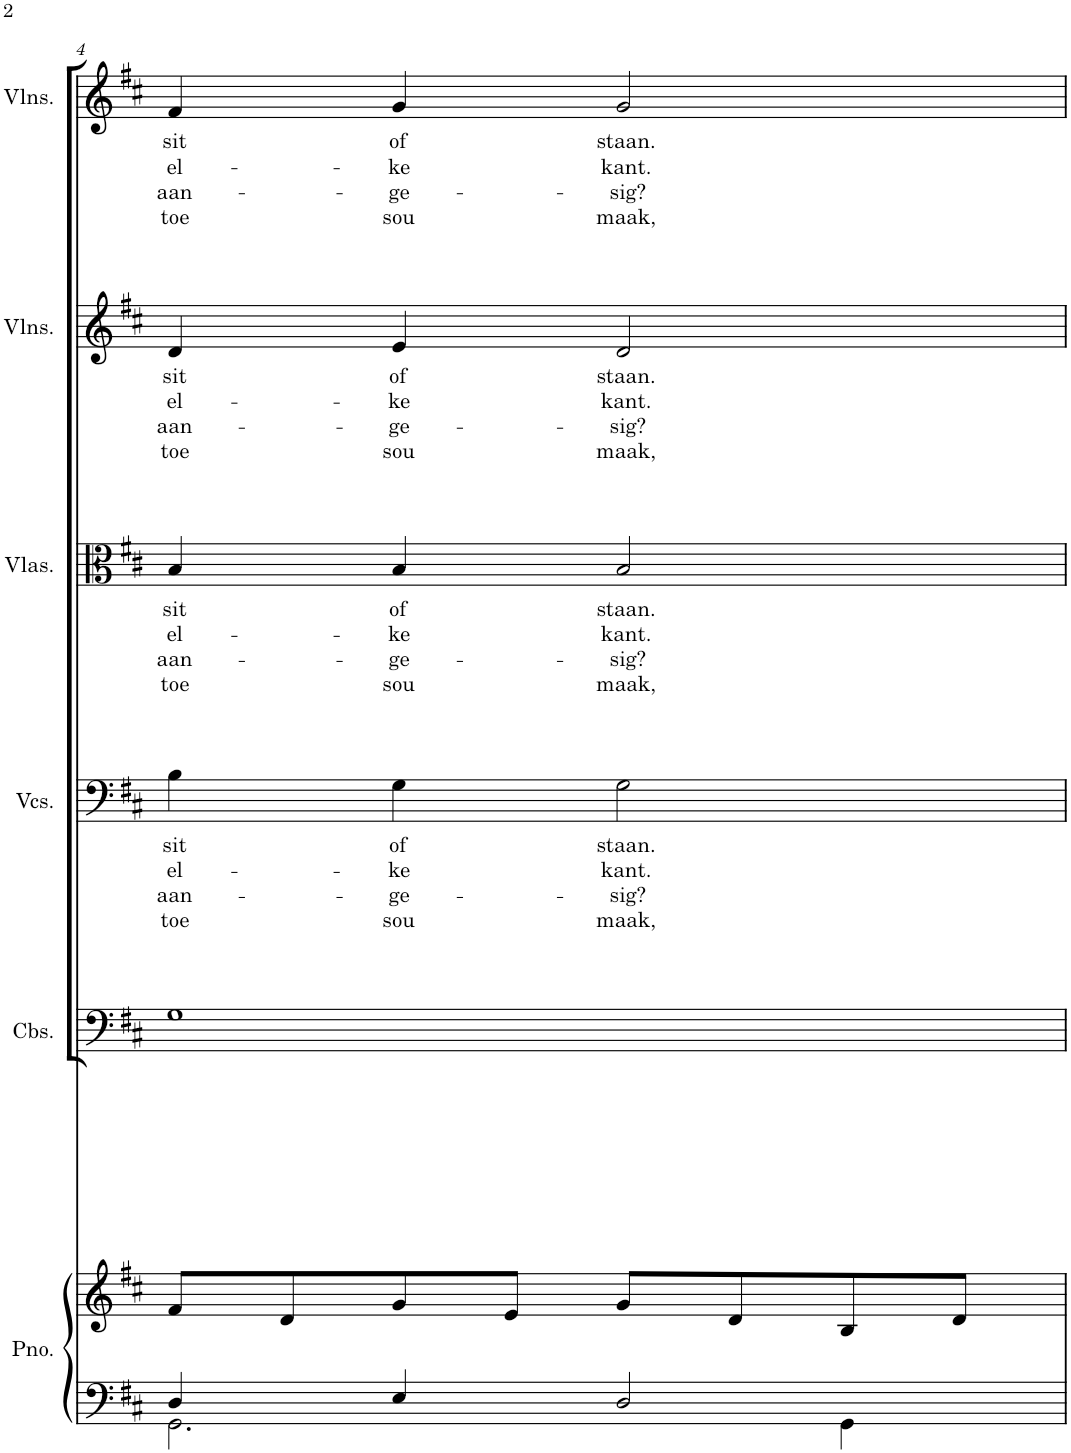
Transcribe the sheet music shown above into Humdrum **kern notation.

**kern	**kern	**kern	**kern	**text	**text	**text	**text	**kern	**text	**text	**text	**text	**kern	**text	**text	**text	**text	**kern	**text	**text	**text	**text
*part6	*part6	*part5	*part4	*part4	*part4	*part4	*part4	*part3	*part3	*part3	*part3	*part3	*part2	*part2	*part2	*part2	*part2	*part1	*part1	*part1	*part1	*part1
*staff7	*staff6	*staff5	*staff4	*staff4	*staff4	*staff4	*staff4	*staff3	*staff3	*staff3	*staff3	*staff3	*staff2	*staff2	*staff2	*staff2	*staff2	*staff1	*staff1	*staff1	*staff1	*staff1
*I"Piano	*	*I"Contrabasses	*I"Violoncellos	*	*	*	*	*I"Violas	*	*	*	*	*I"Violins	*	*	*	*	*I"Violins	*	*	*	*
*I'Pno.	*	*I'Cbs.	*I'Vcs.	*	*	*	*	*I'Vlas.	*	*	*	*	*I'Vlns.	*	*	*	*	*I'Vlns.	*	*	*	*
!!LO:PB:g=z
*clefF4	*clefG2	*clefF4	*clefF4	*	*	*	*	*clefC3	*	*	*	*	*clefG2	*	*	*	*	*clefG2	*	*	*	*
*	*	*Trd7c12	*	*	*	*	*	*	*	*	*	*	*	*	*	*	*	*	*	*	*	*
*k[f#c#]	*k[f#c#]	*k[f#c#]	*k[f#c#]	*	*	*	*	*k[f#c#]	*	*	*	*	*k[f#c#]	*	*	*	*	*k[f#c#]	*	*	*	*
*M2/2	*M2/2	*M2/2	*M2/2	*	*	*	*	*M2/2	*	*	*	*	*M2/2	*	*	*	*	*M2/2	*	*	*	*
*met(c|)	*met(c|)	*met(c|)	*met(c|)	*	*	*	*	*met(c|)	*	*	*	*	*met(c|)	*	*	*	*	*met(c|)	*	*	*	*
=4	=4	=4	=4	=4	=4	=4	=4	=4	=4	=4	=4	=4	=4	=4	=4	=4	=4	=4	=4	=4	=4	=4
*^	*	*	*	*	*	*	*	*	*	*	*	*	*	*	*	*	*	*	*	*	*	*
!	!	!	!	!	!LO:LY:b	!LO:LY:b	!LO:LY:b	!LO:LY:b	!	!LO:LY:b	!LO:LY:b	!LO:LY:b	!LO:LY:b	!	!LO:LY:b	!LO:LY:b	!LO:LY:b	!LO:LY:b	!	!LO:LY:b	!LO:LY:b	!LO:LY:b	!LO:LY:b
4D/	2.GG\	8f#/L	1G	4B\	sit	el-	aan-	toe	4B/	sit	el-	aan-	toe	4d/	sit	el-	aan-	toe	4f#/	sit	el-	aan-	toe
.	.	8d/	.	.	.	.	.	.	.	.	.	.	.	.	.	.	.	.	.	.	.	.	.
!	!	!	!	!	!LO:LY:b	!LO:LY:b	!LO:LY:b	!LO:LY:b	!	!LO:LY:b	!LO:LY:b	!LO:LY:b	!LO:LY:b	!	!LO:LY:b	!LO:LY:b	!LO:LY:b	!LO:LY:b	!	!LO:LY:b	!LO:LY:b	!LO:LY:b	!LO:LY:b
4E/	.	8g/	.	4G\	of	-ke	-ge-	sou	4B/	of	-ke	-ge-	sou	4e/	of	-ke	-ge-	sou	4g/	of	-ke	-ge-	sou
.	.	8e/J	.	.	.	.	.	.	.	.	.	.	.	.	.	.	.	.	.	.	.	.	.
!	!	!	!	!	!LO:LY:b	!LO:LY:b	!LO:LY:b	!LO:LY:b	!	!LO:LY:b	!LO:LY:b	!LO:LY:b	!LO:LY:b	!	!LO:LY:b	!LO:LY:b	!LO:LY:b	!LO:LY:b	!	!LO:LY:b	!LO:LY:b	!LO:LY:b	!LO:LY:b
2D/	.	8g/L	.	2G\	staan.	kant.	-sig?	maak,	2B/	staan.	kant.	-sig?	maak,	2d/	staan.	kant.	-sig?	maak,	2g/	staan.	kant.	-sig?	maak,
.	.	8d/	.	.	.	.	.	.	.	.	.	.	.	.	.	.	.	.	.	.	.	.	.
.	4GG\	8B/	.	.	.	.	.	.	.	.	.	.	.	.	.	.	.	.	.	.	.	.	.
.	.	8d/J	.	.	.	.	.	.	.	.	.	.	.	.	.	.	.	.	.	.	.	.	.
*v	*v	*	*	*	*	*	*	*	*	*	*	*	*	*	*	*	*	*	*	*	*	*	*
=	=	=	=	=	=	=	=	=	=	=	=	=	=	=	=	=	=	=	=	=	=	=
*-	*-	*-	*-	*-	*-	*-	*-	*-	*-	*-	*-	*-	*-	*-	*-	*-	*-	*-	*-	*-	*-	*-
